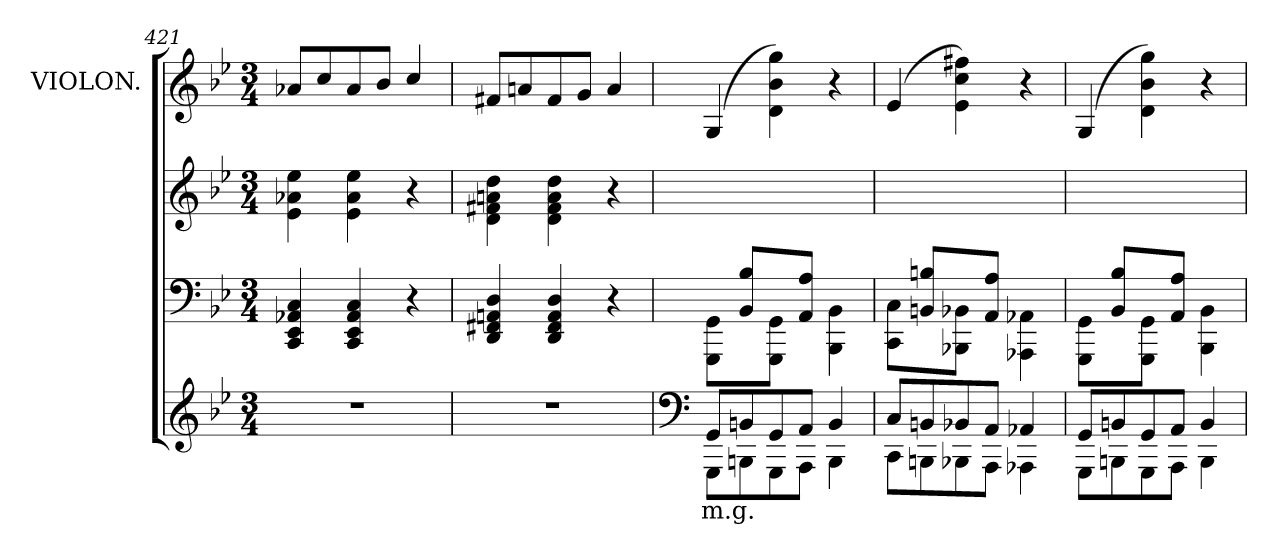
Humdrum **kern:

**kern	**text	**kern	**kern	**kern
*part3	*part3	*part2	*part2	*part1
*staff4	*staff4	*staff3	*staff2	*staff1
*	*	*	*	*I"VIOLON.
!!LO:LB:g=z
*clefG2	*	*clefF4	*clefG2	*clefG2
*k[b-e-]	*	*k[b-e-]	*k[b-e-]	*k[b-e-]
*B-:	*	*B-:	*B-:	*B-:
*M3/4	*	*M3/4	*M3/4	*M3/4
=421	=421	=421	=421	=421
2.r	.	4CC/ 4EE-/ 4AA-X/ 4C/	4e-\ 4a-X\ 4ee-\	8a-X/L
.	.	.	.	8cc/
.	.	4CC/ 4EE-/ 4AA-/ 4C/	4e-\ 4a-\ 4ee-\	8a-/
.	.	.	.	8b-/J
.	.	4r	4r	4cc/
=422	=422	=422	=422	=422
2.r	.	4DD/ 4FF#X/ 4AAn/ 4D/	4d\ 4f#X\ 4an\ 4dd\	8f#X/L
.	.	.	.	8an/
.	.	4DD/ 4FF#/ 4AA/ 4D/	4d\ 4f#\ 4a\ 4dd\	8f#/
.	.	.	.	8g/J
.	.	4r	4r	4a/
=423	=423	=423	=423	=423
*clefF4	*	*	*	*
!	!LO:LY:b	!	!	!
*^	*	*^	*	*
8GG/L	8GGG\L	m.g.	8ryy	8GGG\ 8GG\L	2.ryy	(4G/
8BB/	8BBB\	.	8BB-/ 8B-/L	8ryy	.	.
8GG/	8GGG\	.	8ryy	8GGG\ 8GG\J	.	4d\ 4b-\ 4gg\)
8AA/J	8AAA\J	.	8AA/ 8A/J	8ryy	.	.
4BB/	4BBB\	.	4ryy	4BBB-\ 4BB-\	.	4r
=424	=424	=424	=424	=424	=424	=424
8C/L	8CC\L	.	8ryy	8CC\ 8C\L	2.ryy	(4e-/
8BBn/	8BBBn\	.	8BBn/ 8Bn/L	8ryy	.	.
8BB-X/	8BBB-X\	.	8ryy	8BBB-X\ 8BB-X\J	.	4e-\ 4cc\ 4ff#X\)
8AA/J	8AAA\J	.	8AA/ 8A/J	8ryy	.	.
4AA-X/	4AAA-X\	.	4ryy	4AAA-X\ 4AA-X\	.	4r
=425	=425	=425	=425	=425	=425	=425
8GG/L	8GGG\L	.	8ryy	8GGG\ 8GG\L	2.ryy	(4G/
8BB/	8BBB\	.	8BB-/ 8B-/L	8ryy	.	.
8GG/	8GGG\	.	8ryy	8GGG\ 8GG\J	.	4d\ 4b-\ 4gg\)
8AA/J	8AAA\J	.	8AA/ 8A/J	8ryy	.	.
4BB/	4BBB\	.	4ryy	4BBB-\ 4BB-\	.	4r
*v	*v	*	*	*	*	*
*	*	*v	*v	*	*
=	=	=	=	=
*-	*-	*-	*-	*-
